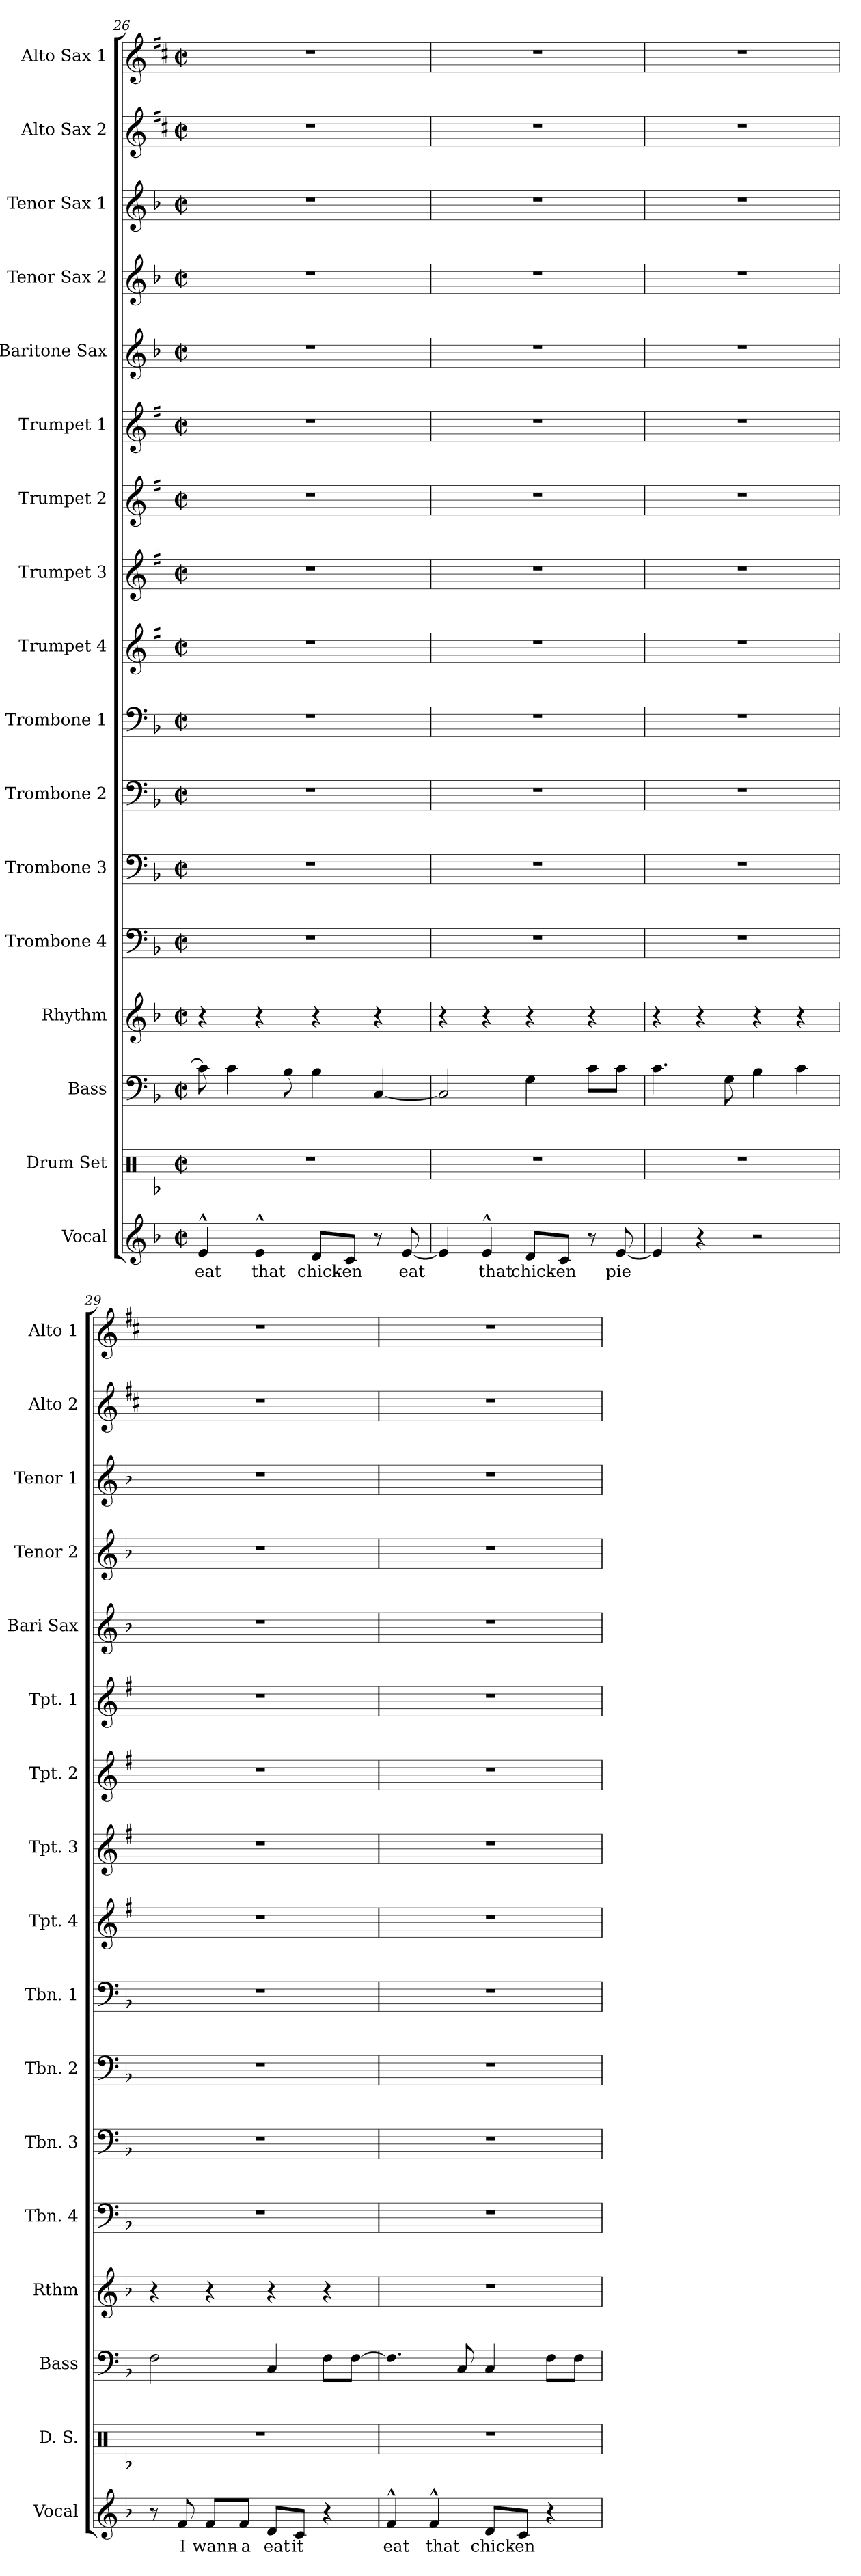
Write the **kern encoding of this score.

**kern	**text	**kern	**kern	**kern	**kern	**kern	**kern	**kern	**kern	**kern	**kern	**kern	**kern	**kern	**kern	**kern	**kern
*part17	*part17	*part16	*part15	*part14	*part13	*part12	*part11	*part10	*part9	*part8	*part7	*part6	*part5	*part4	*part3	*part2	*part1
*staff17	*staff17	*staff16	*staff15	*staff14	*staff13	*staff12	*staff11	*staff10	*staff9	*staff8	*staff7	*staff6	*staff5	*staff4	*staff3	*staff2	*staff1
*I"Vocal	*	*I"Drum Set	*I"Bass	*I"Rhythm	*I"Trombone 4	*I"Trombone 3	*I"Trombone 2	*I"Trombone 1	*I"Trumpet 4	*I"Trumpet 3	*I"Trumpet 2	*I"Trumpet 1	*I"Baritone Sax	*I"Tenor Sax 2	*I"Tenor Sax 1	*I"Alto Sax 2	*I"Alto Sax 1
*I'Vocal	*	*I'D. S.	*I'Bass	*I'Rthm	*I'Tbn. 4	*I'Tbn. 3	*I'Tbn. 2	*I'Tbn. 1	*I'Tpt. 4	*I'Tpt. 3	*I'Tpt. 2	*I'Tpt. 1	*I'Bari Sax	*I'Tenor 2	*I'Tenor 1	*I'Alto 2	*I'Alto 1
*clefG2	*	*clefX	*clefF4	*clefG2	*clefF4	*clefF4	*clefF4	*clefF4	*clefG2	*clefG2	*clefG2	*clefG2	*clefG2	*clefG2	*clefG2	*clefG2	*clefG2
*	*	*	*ITrd7c12	*	*	*	*	*	*ITrd1c2	*ITrd1c2	*ITrd1c2	*ITrd1c2	*ITrd12c21	*ITrd8c14	*ITrd8c14	*ITrd5c9	*ITrd5c9
*k[b-]	*	*k[b-]	*k[b-]	*k[b-]	*k[b-]	*k[b-]	*k[b-]	*k[b-]	*k[b-]	*k[b-]	*k[b-]	*k[b-]	*k[b-]	*k[b-]	*k[b-]	*k[b-]	*k[b-]
*F:	*	*F:	*F:	*F:	*F:	*F:	*F:	*F:	*F:	*F:	*F:	*F:	*F:	*F:	*F:	*F:	*F:
*M2/2	*	*M2/2	*M2/2	*M2/2	*M2/2	*M2/2	*M2/2	*M2/2	*M2/2	*M2/2	*M2/2	*M2/2	*M2/2	*M2/2	*M2/2	*M2/2	*M2/2
*met(c|)	*	*met(c|)	*met(c|)	*met(c|)	*met(c|)	*met(c|)	*met(c|)	*met(c|)	*met(c|)	*met(c|)	*met(c|)	*met(c|)	*met(c|)	*met(c|)	*met(c|)	*met(c|)	*met(c|)
=26	=26	=26	=26	=26	=26	=26	=26	=26	=26	=26	=26	=26	=26	=26	=26	=26	=26
!	!LO:LY:b	!	!	!	!	!	!	!	!	!	!	!	!	!	!	!	!
4e^^>/	eat	1r	8C\]	4r	1r	1r	1r	1r	1r	1r	1r	1r	1r	1r	1r	1r	1r
.	.	.	4C\	.	.	.	.	.	.	.	.	.	.	.	.	.	.
!	!LO:LY:b	!	!	!	!	!	!	!	!	!	!	!	!	!	!	!	!
4e^^>/	that	.	.	4r	.	.	.	.	.	.	.	.	.	.	.	.	.
.	.	.	8BB-\	.	.	.	.	.	.	.	.	.	.	.	.	.	.
!	!LO:LY:b	!	!	!	!	!	!	!	!	!	!	!	!	!	!	!	!
8d/L	chick-	.	4BB-\	4r	.	.	.	.	.	.	.	.	.	.	.	.	.
!	!LO:LY:b	!	!	!	!	!	!	!	!	!	!	!	!	!	!	!	!
8c/J	-en	.	.	.	.	.	.	.	.	.	.	.	.	.	.	.	.
8r	.	.	[4CC/	4r	.	.	.	.	.	.	.	.	.	.	.	.	.
!	!LO:LY:b	!	!	!	!	!	!	!	!	!	!	!	!	!	!	!	!
[8e/	eat	.	.	.	.	.	.	.	.	.	.	.	.	.	.	.	.
=27	=27	=27	=27	=27	=27	=27	=27	=27	=27	=27	=27	=27	=27	=27	=27	=27	=27
4e/]	.	1r	2CC/]	4r	1r	1r	1r	1r	1r	1r	1r	1r	1r	1r	1r	1r	1r
!	!LO:LY:b	!	!	!	!	!	!	!	!	!	!	!	!	!	!	!	!
4e^^>/	that	.	.	4r	.	.	.	.	.	.	.	.	.	.	.	.	.
!	!LO:LY:b	!	!	!	!	!	!	!	!	!	!	!	!	!	!	!	!
8d/L	chick-	.	4GG\	4r	.	.	.	.	.	.	.	.	.	.	.	.	.
!	!LO:LY:b	!	!	!	!	!	!	!	!	!	!	!	!	!	!	!	!
8c/J	-en	.	.	.	.	.	.	.	.	.	.	.	.	.	.	.	.
8r	.	.	8C\L	4r	.	.	.	.	.	.	.	.	.	.	.	.	.
!	!LO:LY:b	!	!	!	!	!	!	!	!	!	!	!	!	!	!	!	!
[8e/	pie	.	8C\J	.	.	.	.	.	.	.	.	.	.	.	.	.	.
=28	=28	=28	=28	=28	=28	=28	=28	=28	=28	=28	=28	=28	=28	=28	=28	=28	=28
4e/]	.	1r	4.C\	4r	1r	1r	1r	1r	1r	1r	1r	1r	1r	1r	1r	1r	1r
4r	.	.	.	4r	.	.	.	.	.	.	.	.	.	.	.	.	.
.	.	.	8GG\	.	.	.	.	.	.	.	.	.	.	.	.	.	.
2r	.	.	4BB-\	4r	.	.	.	.	.	.	.	.	.	.	.	.	.
.	.	.	4C\	4r	.	.	.	.	.	.	.	.	.	.	.	.	.
=29	=29	=29	=29	=29	=29	=29	=29	=29	=29	=29	=29	=29	=29	=29	=29	=29	=29
8r	.	1r	2FF\	4r	1r	1r	1r	1r	1r	1r	1r	1r	1r	1r	1r	1r	1r
!	!LO:LY:b	!	!	!	!	!	!	!	!	!	!	!	!	!	!	!	!
8f/	I	.	.	.	.	.	.	.	.	.	.	.	.	.	.	.	.
!	!LO:LY:b	!	!	!	!	!	!	!	!	!	!	!	!	!	!	!	!
8f/L	wann-	.	.	4r	.	.	.	.	.	.	.	.	.	.	.	.	.
!	!LO:LY:b	!	!	!	!	!	!	!	!	!	!	!	!	!	!	!	!
8f/J	-a	.	.	.	.	.	.	.	.	.	.	.	.	.	.	.	.
!	!LO:LY:b	!	!	!	!	!	!	!	!	!	!	!	!	!	!	!	!
8d/L	eat	.	4CC/	4r	.	.	.	.	.	.	.	.	.	.	.	.	.
!	!LO:LY:b	!	!	!	!	!	!	!	!	!	!	!	!	!	!	!	!
8c/J	it	.	.	.	.	.	.	.	.	.	.	.	.	.	.	.	.
4r	.	.	8FF\L	4r	.	.	.	.	.	.	.	.	.	.	.	.	.
.	.	.	[8FF\J	.	.	.	.	.	.	.	.	.	.	.	.	.	.
=30	=30	=30	=30	=30	=30	=30	=30	=30	=30	=30	=30	=30	=30	=30	=30	=30	=30
!	!LO:LY:b	!	!	!	!	!	!	!	!	!	!	!	!	!	!	!	!
4f^^>/	eat	1r	4.FF\]	1r	1r	1r	1r	1r	1r	1r	1r	1r	1r	1r	1r	1r	1r
!	!LO:LY:b	!	!	!	!	!	!	!	!	!	!	!	!	!	!	!	!
4f^^>/	that	.	.	.	.	.	.	.	.	.	.	.	.	.	.	.	.
.	.	.	8CC/	.	.	.	.	.	.	.	.	.	.	.	.	.	.
!	!LO:LY:b	!	!	!	!	!	!	!	!	!	!	!	!	!	!	!	!
8d/L	chick-	.	4CC/	.	.	.	.	.	.	.	.	.	.	.	.	.	.
!	!LO:LY:b	!	!	!	!	!	!	!	!	!	!	!	!	!	!	!	!
8c/J	-en	.	.	.	.	.	.	.	.	.	.	.	.	.	.	.	.
4r	.	.	8FF\L	.	.	.	.	.	.	.	.	.	.	.	.	.	.
.	.	.	8FF\J	.	.	.	.	.	.	.	.	.	.	.	.	.	.
=	=	=	=	=	=	=	=	=	=	=	=	=	=	=	=	=	=
*-	*-	*-	*-	*-	*-	*-	*-	*-	*-	*-	*-	*-	*-	*-	*-	*-	*-
